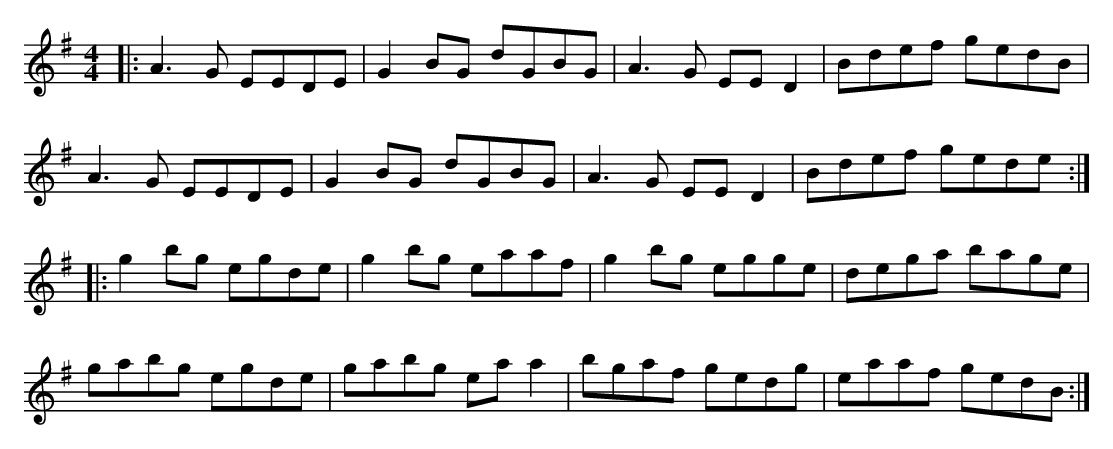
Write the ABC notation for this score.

X:1
M:4/4
K:G
|:A3G EEDE|G2 BG dGBG|A3G EE D2|Bdef gedB|
A3G EEDE|G2 BG dGBG|A3G EE D2|Bdef gede:|
|:g2 bg egde|g2 bg eaaf|g2 bg egge|dega bage|
gabg egde|gabg ea a2|bgaf gedg|eaaf gedB:|
